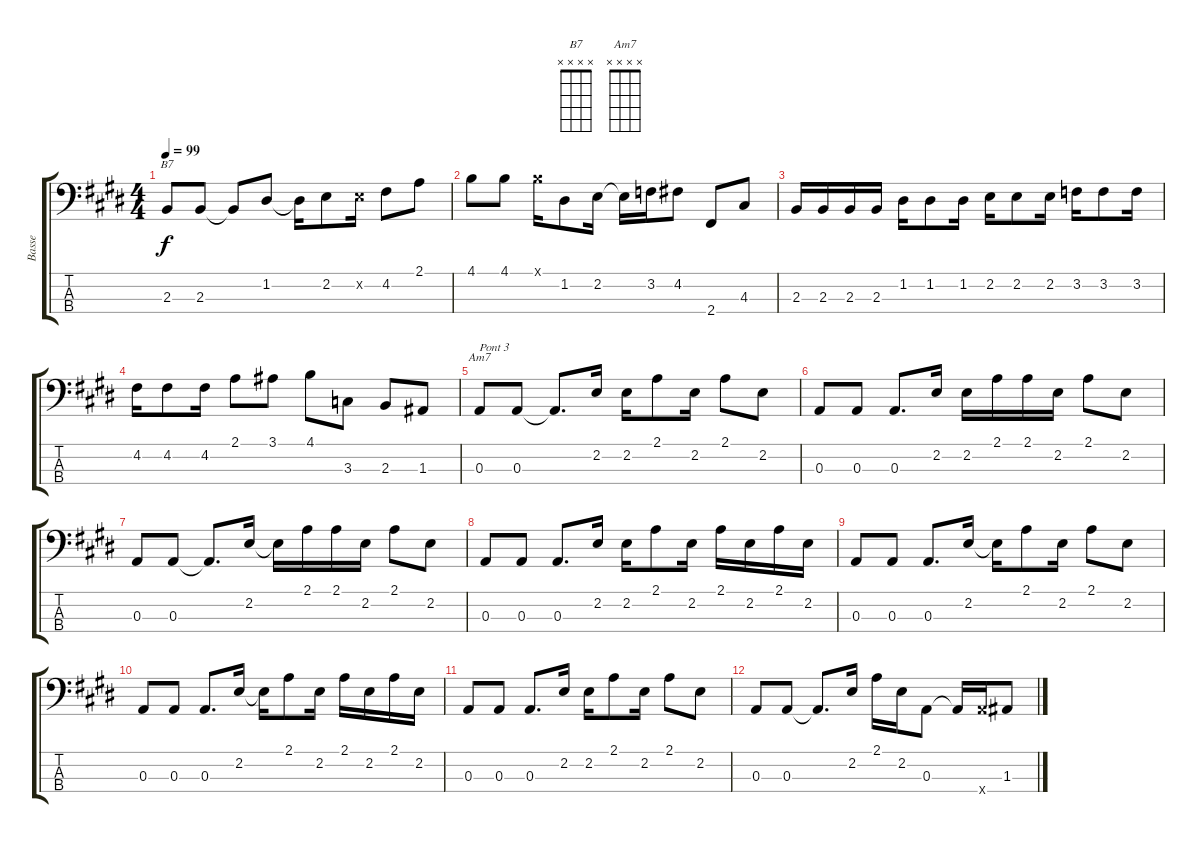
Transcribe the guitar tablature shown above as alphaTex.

\track ("Basse" "Basse") {instrument acousticbass}
\staff {score tabs}
\tuning (G2 D2 A1 E1) {hide}
\chord ("B7" x x x x)
\chord ("Am7" x x x x)
\ts (4 4)
\tempo 99
\clef f4
\ks e
2.3.8{ch "B7" dy f} 2.3.8 2.3{t}.8 1.2.8 1.2{t}.16 2.2.8 2.2{x}.16 4.2.8 2.1.8 |
4.1.8 4.1.8 4.1{x}.16 1.2.8 2.2.16 2.2{t}.16 3.2.16 4.2.8 2.4.8 4.3.8 |
2.3.16 2.3.16 2.3.16 2.3.16 1.2.16 1.2.8 1.2.16 2.2.16 2.2.8 2.2.16 3.2.16 3.2.8 3.2.16 |
4.2.16 4.2.8 4.2.16 2.1.8 3.1.8 4.1.8 3.3.8 2.3.8 1.3.8 |
0.3.8{ch "Am7" txt "Pont 3"} 0.3.8 0.3{t}.8{d} 2.2.16 2.2.16 2.1.8 2.2.16 2.1.8 2.2.8 |
0.3.8 0.3.8 0.3.8{d} 2.2.16 2.2.16 2.1.16 2.1.16 2.2.16 2.1.8 2.2.8 |
0.3.8 0.3.8 0.3{t}.8{d} 2.2.16 2.2{t}.16 2.1.16 2.1.16 2.2.16 2.1.8 2.2.8 |
0.3.8 0.3.8 0.3.8{d} 2.2.16 2.2.16 2.1.8 2.2.16 2.1.16 2.2.16 2.1.16 2.2.16 |
0.3.8 0.3.8 0.3.8{d} 2.2.16 2.2{t}.16 2.1.8 2.2.16 2.1.8 2.2.8 |
0.3.8 0.3.8 0.3.8{d} 2.2.16 2.2{t}.16 2.1.8 2.2.16 2.1.16 2.2.16 2.1.16 2.2.16 |
0.3.8 0.3.8 0.3.8{d} 2.2.16 2.2.16 2.1.8 2.2.16 2.1.8 2.2.8 |
0.3.8 0.3.8 0.3{t}.8{d} 2.2.16 2.1.16 2.2.16 0.3.8 0.3{t}.16 5.4{x}.16 1.3.8
